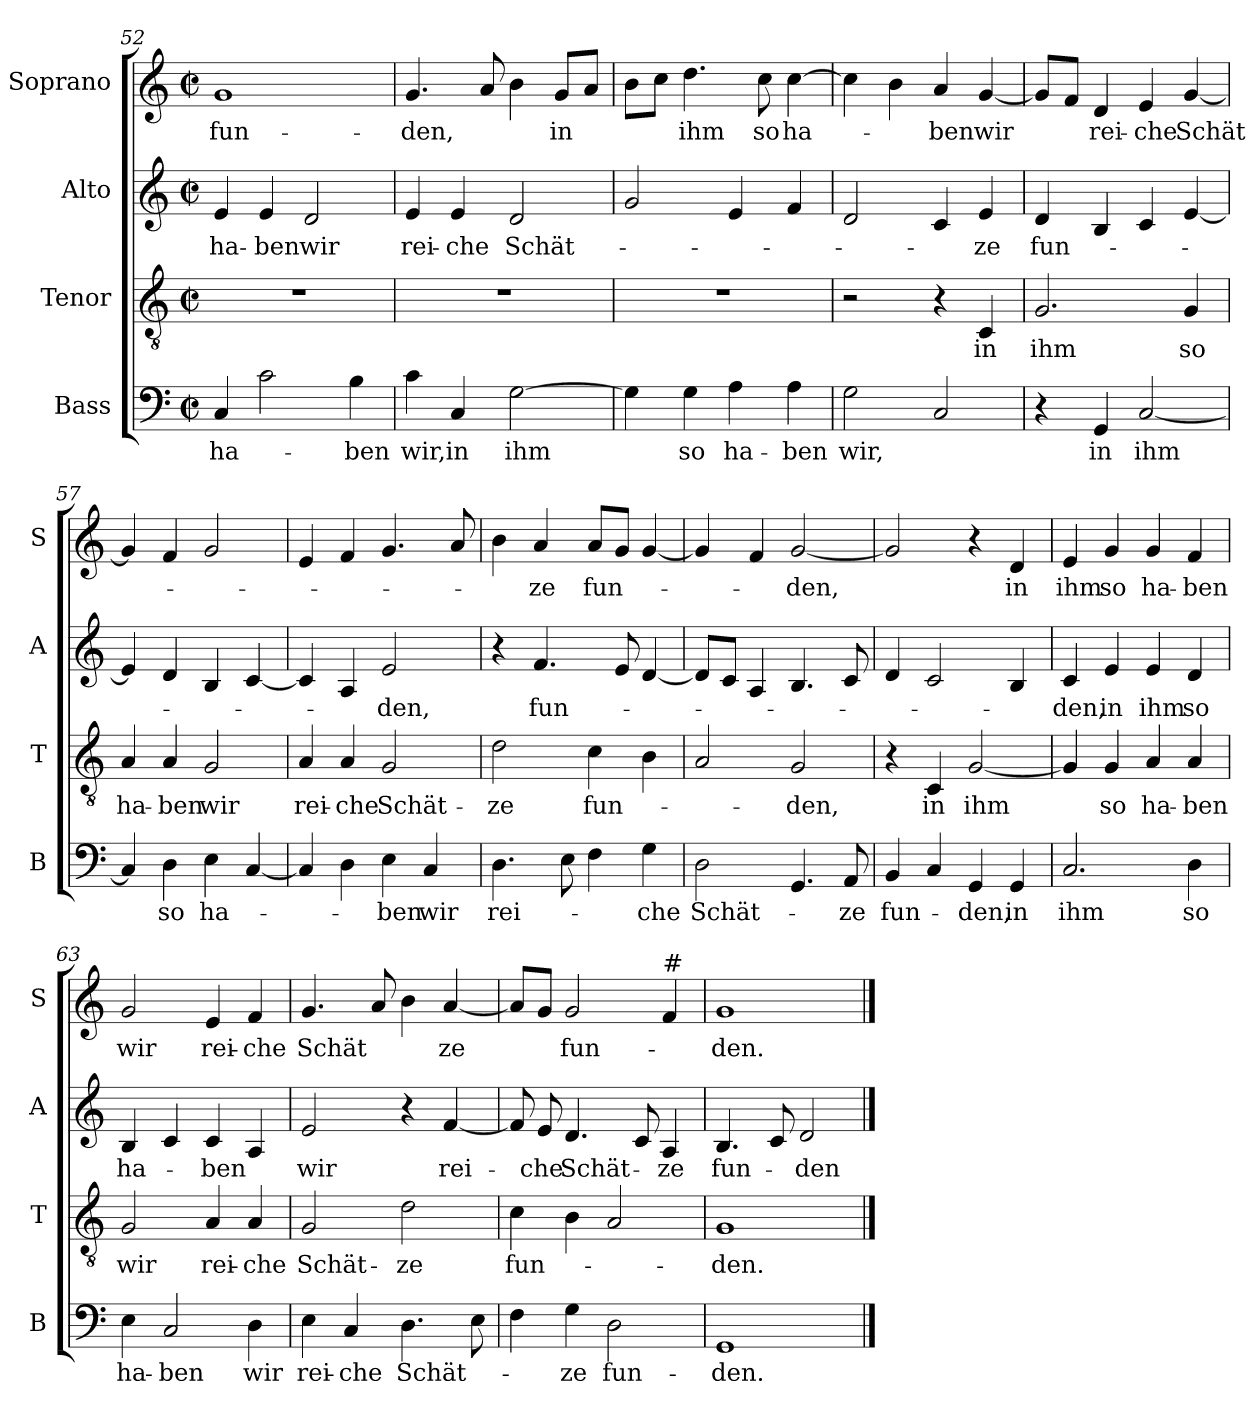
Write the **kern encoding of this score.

**kern	**text	**kern	**text	**kern	**text	**kern	**text
*part4	*part4	*part3	*part3	*part2	*part2	*part1	*part1
*staff4	*staff4	*staff3	*staff3	*staff2	*staff2	*staff1	*staff1
*I"Bass	*	*I"Tenor	*	*I"Alto	*	*I"Soprano	*
*I'B	*	*I'T	*	*I'A	*	*I'S	*
*clefF4	*	*clefGv2	*	*clefG2	*	*clefG2	*
*k[]	*	*k[]	*	*k[]	*	*k[]	*
*C:	*	*C:	*	*C:	*	*C:	*
*M2/2	*	*M2/2	*	*M2/2	*	*M2/2	*
*met(c|)	*	*met(c|)	*	*met(c|)	*	*met(c|)	*
=52	=52	=52	=52	=52	=52	=52	=52
!	!LO:LY:b	!	!	!	!LO:LY:b	!	!LO:LY:b
4C/	ha-	1r	.	4e/	ha-	1g	fun-
!	!	!	!	!	!LO:LY:b	!	!
2c\	.	.	.	4e/	-ben	.	.
!	!	!	!	!	!LO:LY:b	!	!
.	.	.	.	2d/	wir	.	.
!	!LO:LY:b	!	!	!	!	!	!
4B\	-ben	.	.	.	.	.	.
=53	=53	=53	=53	=53	=53	=53	=53
!	!LO:LY:b	!	!	!	!LO:LY:b	!	!LO:LY:b
4c\	wir,	1r	.	4e/	rei-	4.g/	-den,
!	!LO:LY:b	!	!	!	!LO:LY:b	!	!
4C/	in	.	.	4e/	-che	.	.
.	.	.	.	.	.	8a/	.
!	!LO:LY:b	!	!	!	!LO:LY:b	!	!
[2G\	ihm	.	.	2d/	Schät-	4b\	.
!	!	!	!	!	!	!	!LO:LY:b
.	.	.	.	.	.	8g/L	in
.	.	.	.	.	.	8a/J	.
=54	=54	=54	=54	=54	=54	=54	=54
4G\]	.	1r	.	2g/	.	8b\L	.
.	.	.	.	.	.	8cc\J	.
!	!LO:LY:b	!	!	!	!	!	!LO:LY:b
4G\	so	.	.	.	.	4.dd\	ihm
!	!LO:LY:b	!	!	!	!	!	!
4A\	ha-	.	.	4e/	.	.	.
!	!	!	!	!	!	!	!LO:LY:b
.	.	.	.	.	.	8cc\	so
!	!LO:LY:b	!	!	!	!	!	!LO:LY:b
4A\	-ben	.	.	4f/	.	[4cc\	ha-
!!LO:PB:g=z
=55	=55	=55	=55	=55	=55	=55	=55
!	!LO:LY:b	!	!	!	!	!	!
2G\	wir,	2r	.	2d/	.	4cc\]	.
.	.	.	.	.	.	4b\	.
!	!	!	!	!	!	!	!LO:LY:b
2C/	.	4r	.	4c/	.	4a/	-ben
!	!	!	!LO:LY:b	!	!LO:LY:b	!	!LO:LY:b
.	.	4C/	in	4e/	-ze	[4g/	wir
=56	=56	=56	=56	=56	=56	=56	=56
!	!	!	!LO:LY:b	!	!LO:LY:b	!	!
4r	.	2.G/	ihm	4d/	fun-	8g/L]	.
.	.	.	.	.	.	8f/J	.
!	!LO:LY:b	!	!	!	!	!	!LO:LY:b
4GG/	in	.	.	4B/	.	4d/	rei-
!	!LO:LY:b	!	!	!	!	!	!LO:LY:b
[2C/	ihm	.	.	4c/	.	4e/	-che
!	!	!	!LO:LY:b	!	!	!	!LO:LY:b
.	.	4G/	so	[4e/	.	[4g/	Schät-
=57	=57	=57	=57	=57	=57	=57	=57
!	!	!	!LO:LY:b	!	!	!	!
4C/]	.	4A/	ha-	4e/]	.	4g/]	.
!	!LO:LY:b	!	!LO:LY:b	!	!	!	!
4D\	so	4A/	-ben	4d/	.	4f/	.
!	!LO:LY:b	!	!LO:LY:b	!	!	!	!
4E\	ha-	2G/	wir	4B/	.	2g/	.
[4C/	.	.	.	[4c/	.	.	.
=58	=58	=58	=58	=58	=58	=58	=58
!	!	!	!LO:LY:b	!	!	!	!
4C/]	.	4A/	rei-	4c/]	.	4e/	.
!	!	!	!LO:LY:b	!	!	!	!
4D\	.	4A/	-che	4A/	.	4f/	.
!	!LO:LY:b	!	!LO:LY:b	!	!LO:LY:b	!	!
4E\	-ben	2G/	Schät-	2e/	-den,	4.g/	.
!	!LO:LY:b	!	!	!	!	!	!
4C/	wir	.	.	.	.	.	.
.	.	.	.	.	.	8a/	.
=59	=59	=59	=59	=59	=59	=59	=59
!	!LO:LY:b	!	!LO:LY:b	!	!	!	!
4.D\	rei-	2d\	-ze	4r	.	4b\	.
!	!	!	!	!	!LO:LY:b	!	!LO:LY:b
.	.	.	.	4.f/	fun-	4a/	-ze
8E\	.	.	.	.	.	.	.
!	!	!	!LO:LY:b	!	!	!	!LO:LY:b
4F\	.	4c\	fun-	.	.	8a/L	fun-
.	.	.	.	8e/	.	8g/J	.
!	!LO:LY:b	!	!	!	!	!	!
4G\	-che	4B\	.	[4d/	.	[4g/	.
=60	=60	=60	=60	=60	=60	=60	=60
!	!LO:LY:b	!	!	!	!	!	!
2D\	Schät-	2A/	.	8d/L]	.	4g/]	.
.	.	.	.	8c/J	.	.	.
.	.	.	.	4A/	.	4f/	.
!	!	!	!LO:LY:b	!	!	!	!LO:LY:b
4.GG/	.	2G/	-den,	4.B/	.	[2g/	-den,
!	!LO:LY:b	!	!	!	!	!	!
8AA/	-ze	.	.	8c/	.	.	.
!!LO:LB:g=z
=61	=61	=61	=61	=61	=61	=61	=61
!	!LO:LY:b	!	!	!	!	!	!
4BB/	fun-	4r	.	4d/	.	2g/]	.
!	!	!	!LO:LY:b	!	!	!	!
4C/	.	4C/	in	2c/	.	.	.
!	!LO:LY:b	!	!LO:LY:b	!	!	!	!
4GG/	-den,	[2G/	ihm	.	.	4r	.
!	!LO:LY:b	!	!	!	!	!	!LO:LY:b
4GG/	in	.	.	4B/	.	4d/	in
=62	=62	=62	=62	=62	=62	=62	=62
!	!LO:LY:b	!	!	!	!LO:LY:b	!	!LO:LY:b
2.C/	ihm	4G/]	.	4c/	-den,	4e/	ihm
!	!	!	!LO:LY:b	!	!LO:LY:b	!	!LO:LY:b
.	.	4G/	so	4e/	in	4g/	so
!	!	!	!LO:LY:b	!	!LO:LY:b	!	!LO:LY:b
.	.	4A/	ha-	4e/	ihm	4g/	ha-
!	!LO:LY:b	!	!LO:LY:b	!	!LO:LY:b	!	!LO:LY:b
4D\	so	4A/	-ben	4d/	so	4f/	-ben
=63	=63	=63	=63	=63	=63	=63	=63
!	!LO:LY:b	!	!LO:LY:b	!	!LO:LY:b	!	!LO:LY:b
4E\	ha-	2G/	wir	4B/	ha-	2g/	wir
!	!LO:LY:b	!	!	!	!	!	!
2C/	-ben	.	.	4c/	.	.	.
!	!	!	!LO:LY:b	!	!LO:LY:b	!	!LO:LY:b
.	.	4A/	rei-	4c/	-ben	4e/	rei-
!	!LO:LY:b	!	!LO:LY:b	!	!	!	!LO:LY:b
4D\	wir	4A/	-che	4A/	.	4f/	-che
=64	=64	=64	=64	=64	=64	=64	=64
!	!LO:LY:b	!	!LO:LY:b	!	!LO:LY:b	!	!LO:LY:b
4E\	rei-	2G/	Schät-	2e/	wir	4.g/	Schät
!	!LO:LY:b	!	!	!	!	!	!
4C/	-che	.	.	.	.	.	.
.	.	.	.	.	.	8a/	.
!	!LO:LY:b	!	!LO:LY:b	!	!	!	!
4.D\	Schät-	2d\	-ze	4r	.	4b\	.
!	!	!	!	!	!LO:LY:b	!	!LO:LY:b
.	.	.	.	[4f/	rei-	[4a/	ze
8E\	.	.	.	.	.	.	.
=65	=65	=65	=65	=65	=65	=65	=65
!	!	!	!LO:LY:b	!	!	!	!
4F\	.	4c\	fun-	8f/]	.	8a/L]	.
!	!	!	!	!	!LO:LY:b	!	!
.	.	.	.	8e/	-che	8g/J	.
!	!LO:LY:b	!	!	!	!LO:LY:b	!	!LO:LY:b
4G\	-ze	4B\	.	4.d/	Schät-	2g/	fun-
!	!LO:LY:b	!	!	!	!	!	!
2D\	fun-	2A/	.	.	.	.	.
.	.	.	.	8c/	.	.	.
!	!	!	!	!	!	!LO:TX:a:t=#	!
!	!	!	!	!	!LO:LY:b	!	!
.	.	.	.	4A/	-ze	4f/	.
=66	=66	=66	=66	=66	=66	=66	=66
!	!LO:LY:b	!	!LO:LY:b	!	!LO:LY:b	!	!LO:LY:b
1GG	-den.	1G	-den.	4.B/	fun-	1g	-den.
.	.	.	.	8c/	.	.	.
!	!	!	!	!	!LO:LY:b	!	!
.	.	.	.	2d/	-den	.	.
==	==	==	==	==	==	==	==
*-	*-	*-	*-	*-	*-	*-	*-
